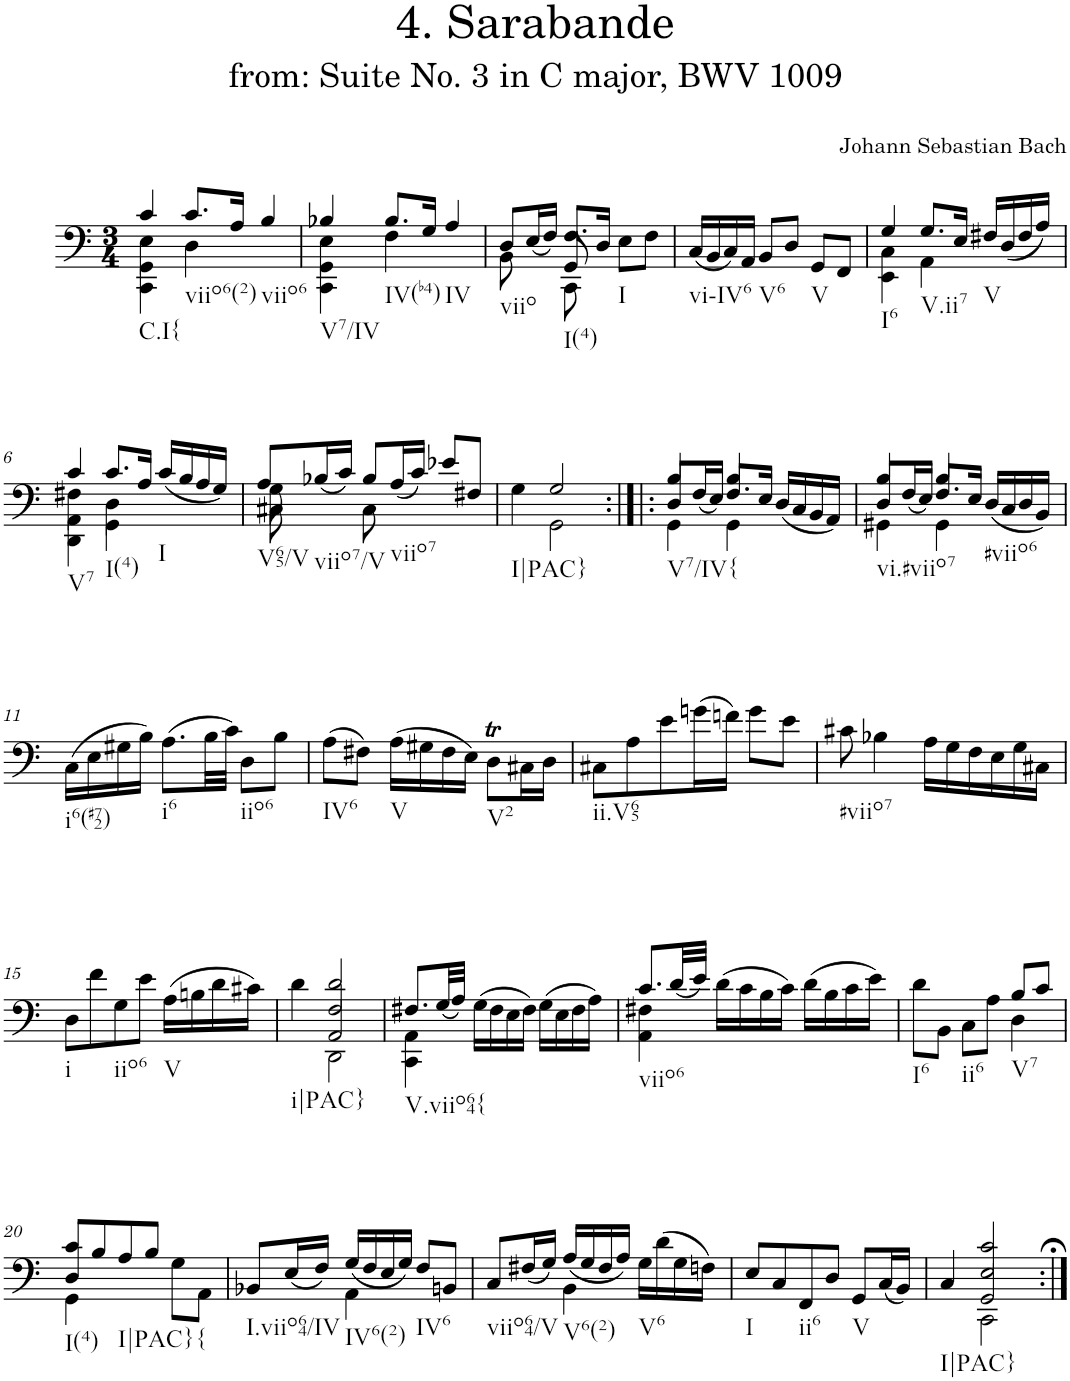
**kern
*part1
*staff1
*I"Piano
*I'Pno.
*clefF4
*k[]
*M3/4
=1
*^
*	*^
*	*	*^
!LO:TX:b:t=C.I{	!	!	!
4c/	4E\	4GG\	4CC\
!LO:TX:b:t=viio6(2)	!	!	!
8.c/L	4D\	2ryy	2ryy
16A/Jk	.	.	.
!LO:TX:b:t=viio6	!	!	!
4B/	4ryy	.	.
=2	=2	=2	=2
!LO:TX:b:t=V7/IV	!	!	!
4B-X/	4E\	4GG\	4CC\
!LO:TX:b:t=IV(b4)	!	!	!
8.B-/L	4F\	2ryy	2ryy
16G/Jk	.	.	.
!LO:TX:b:t=IV	!	!	!
4A/	4ryy	.	.
*	*	*v	*v
=3	=3	=3
!LO:TX:b:t=viio	!	!
8D/L	8BB\	4ryy
(16E/L	8ryy	.
16F/JJ)	.	.
!LO:TX:b:t=I(4)	!	!
8.F/L	8CC\	8GG/
.	4.ryy	4.ryy
16D/Jk	.	.
!LO:TX:b:t=I	!	!
8E\L	.	.
8F\J	.	.
*v	*v	*v
=4
!LO:TX:b:t=vi-IV6
(16C/LL
16BB/
16C/)
16AA/JJ
!LO:TX:b:t=V6
8BB/L
8D/J
!LO:TX:b:t=V
8GG/L
8FF/J
=5
*^
!LO:TX:b:t=I6	!
4G/	4EE\ 4C\
!LO:TX:b:t=V.ii7	!
8.G/L	4AA\
16E/Jk	.
!LO:TX:b:t=V	!
16F#X/LL	4ryy
(16D/	.
16F#/	.
16A/JJ)	.
!!LO:LB:g=z	!!
=6	=6
*^	*^
!LO:TX:b:t=V7	!	!	!
4c/	4F#X\	4AA\	4DD\
!LO:TX:b:t=I(4)	!	!	!
8.c/L	4D\	4GG\	2ryy
16A/Jk	.	.	.
!LO:TX:b:t=I	!	!	!
(16c/LL	4ryy	4ryy	.
16B/	.	.	.
16A/	.	.	.
16G/JJ)	.	.	.
*	*	*v	*v
=7	=7	=7
!LO:TX:b:t=V65/V	!	!
8A/L	8C#X\	8G\
!LO:TX:b:t=viio7/V	!	!
(16B-X/L	8ryy	2ryy
16c/JJ)	.	.
8B-/L	8C#\	.
!LO:TX:b:t=viio7	!	!
(16A/L	4.ryy	.
16c/JJ)	.	.
8e-X/L	.	.
8F#X/J	.	8ryy
=8	=8	=8
!LO:TX:b:t=I|PAC}	!	!
*	*v	*v
4G\	4ryy
2G/	2GG\
=9:|!|:	=9:|!|:
*	*^
!LO:TX:b:t=V7/IV{	!	!
8D/L	4GG\	4B/
(<16F/L	.	.
16E/JJ)	.	.
8.F/L	4GG\	4B/
16E/Jk	.	.
(16D/LL	4ryy	4ryy
16C/	.	.
16BB/	.	.
16AA/JJ)	.	.
=10	=10	=10
!LO:TX:b:t=vi.#viio7	!	!
8D/L	4GG#X\	4B/
(<16F/L	.	.
16E/JJ)	.	.
8.F/L	4GG#\	4B/
16E/Jk	.	.
!LO:TX:b:t=#viio6	!	!
(16D/LL	4ryy	4ryy
16C/	.	.
16D/	.	.
16BB/JJ)	.	.
*v	*v	*v
!!LO:LB:g=z
=11
!LO:TX:b:t=i6(#72)
(16C\LL
16E\
16G#X\
16B\JJ)
!LO:TX:b:t=i6
(8.A\L
32B\LL
32c\JJJ)
!LO:TX:b:t=iio6
8D\L
8B\J
=12
!LO:TX:b:t=IV6
(8A\L
8F#X\J)
!LO:TX:b:t=V
(16A\LL
16G#X\
16F#\
16E\JJ)
!LO:TX:b:t=V2
8DT\L
16C#X\L
16D\JJ
=13
!LO:TX:b:t=ii.V65
8C#X\L
8A\
8e\
(16gn\L
16fn\JJ)
8g\L
8e\J
=14
!LO:TX:b:t=#viio7
8c#X\
4B-X\
16A\LL
16G\
16F\
16E\
16G\
16C#X\JJ
!!LO:LB:g=z
=15
!LO:TX:b:t=i
8D\L
8f\
!LO:TX:b:t=iio6
8G\
8e\J
!LO:TX:b:t=V
(16A\LL
16Bn\
16d\
16c#X\JJ)
=16
*^
*	*^
*	*	*^
!LO:TX:b:t=i|PAC}	!	!	!
4d\	4ryy	4ryy	4ryy
2d/	2F/	2AA/	2DD\
=17	=17	=17	=17
!LO:TX:b:t=V.viio64{	!	!	!
*	*v	*v	*v
8.F#X/L	4CC\ 4AA\
(<32G/LL	.
32A/JJJ)	.
(16G\LL	2ryy
16F#\	.
16E\	.
16F#\JJ)	.
(16G\LL	.
16E\	.
16F#\	.
16A\JJ)	.
=18	=18
!LO:TX:b:t=viio6	!
8.c/L	4AA\ 4F#X\
(<32d/LL	.
32e/JJJ)	.
(16d\LL	2ryy
16c\	.
16B\	.
16c\JJ)	.
(16d\LL	.
16B\	.
16c\	.
16e\JJ)	.
=19	=19
!LO:TX:b:t=I6	!
8d\L	2ryy
8BB\J	.
!LO:TX:b:t=ii6	!
8C\L	.
8A\J	.
!LO:TX:b:t=V7	!
8B/L	4D\
8c/J	.
!!LO:LB:g=z	!!
=20	=20
*	*^
!LO:TX:b:t=I(4)	!	!
8c/L	4D/	4GG\
8B/	.	.
!LO:TX:b:t=I|PAC}	!	!
8A/	2ryy	2ryy
8B/J	.	.
8G\L	.	.
!LO:TX:b:t={	!	!
8AA\J	.	.
*	*v	*v
=21	=21
!LO:TX:b:t=I.viio64/IV	!
8BB-X/L	4ryy
(<16E/L	.
16F/JJ)	.
!LO:TX:b:t=IV6(2)	!
(<16G/LL	4AA\
16F/	.
16E/	.
16G/JJ)	.
!LO:TX:b:t=IV6	!
8F/L	4ryy
8BBn/J	.
=22	=22
!LO:TX:b:t=viio64/V	!
8C/L	4ryy
(<16F#X/L	.
16G/JJ)	.
!LO:TX:b:t=V6(2)	!
(<16A/LL	4BB\
16G/	.
16F#/	.
16A/JJ)	.
!LO:TX:b:t=V6	!
16G\LL	4ryy
(16d\	.
16G\	.
16Fn\JJ)	.
*v	*v
=23
!LO:TX:b:t=I
8E/L
8C/
!LO:TX:b:t=ii6
8FF/
8D/J
!LO:TX:b:t=V
8GG/L
(16C/L
16BB/JJ)
=24
*^
*	*^
*	*	*^
!LO:TX:b:t=I|PAC}	!	!	!
4C/	4ryy	4ryy	4ryy
2c/	2E/	2GG/	2CC\
*v	*v	*v	*v
=:|!
*-
